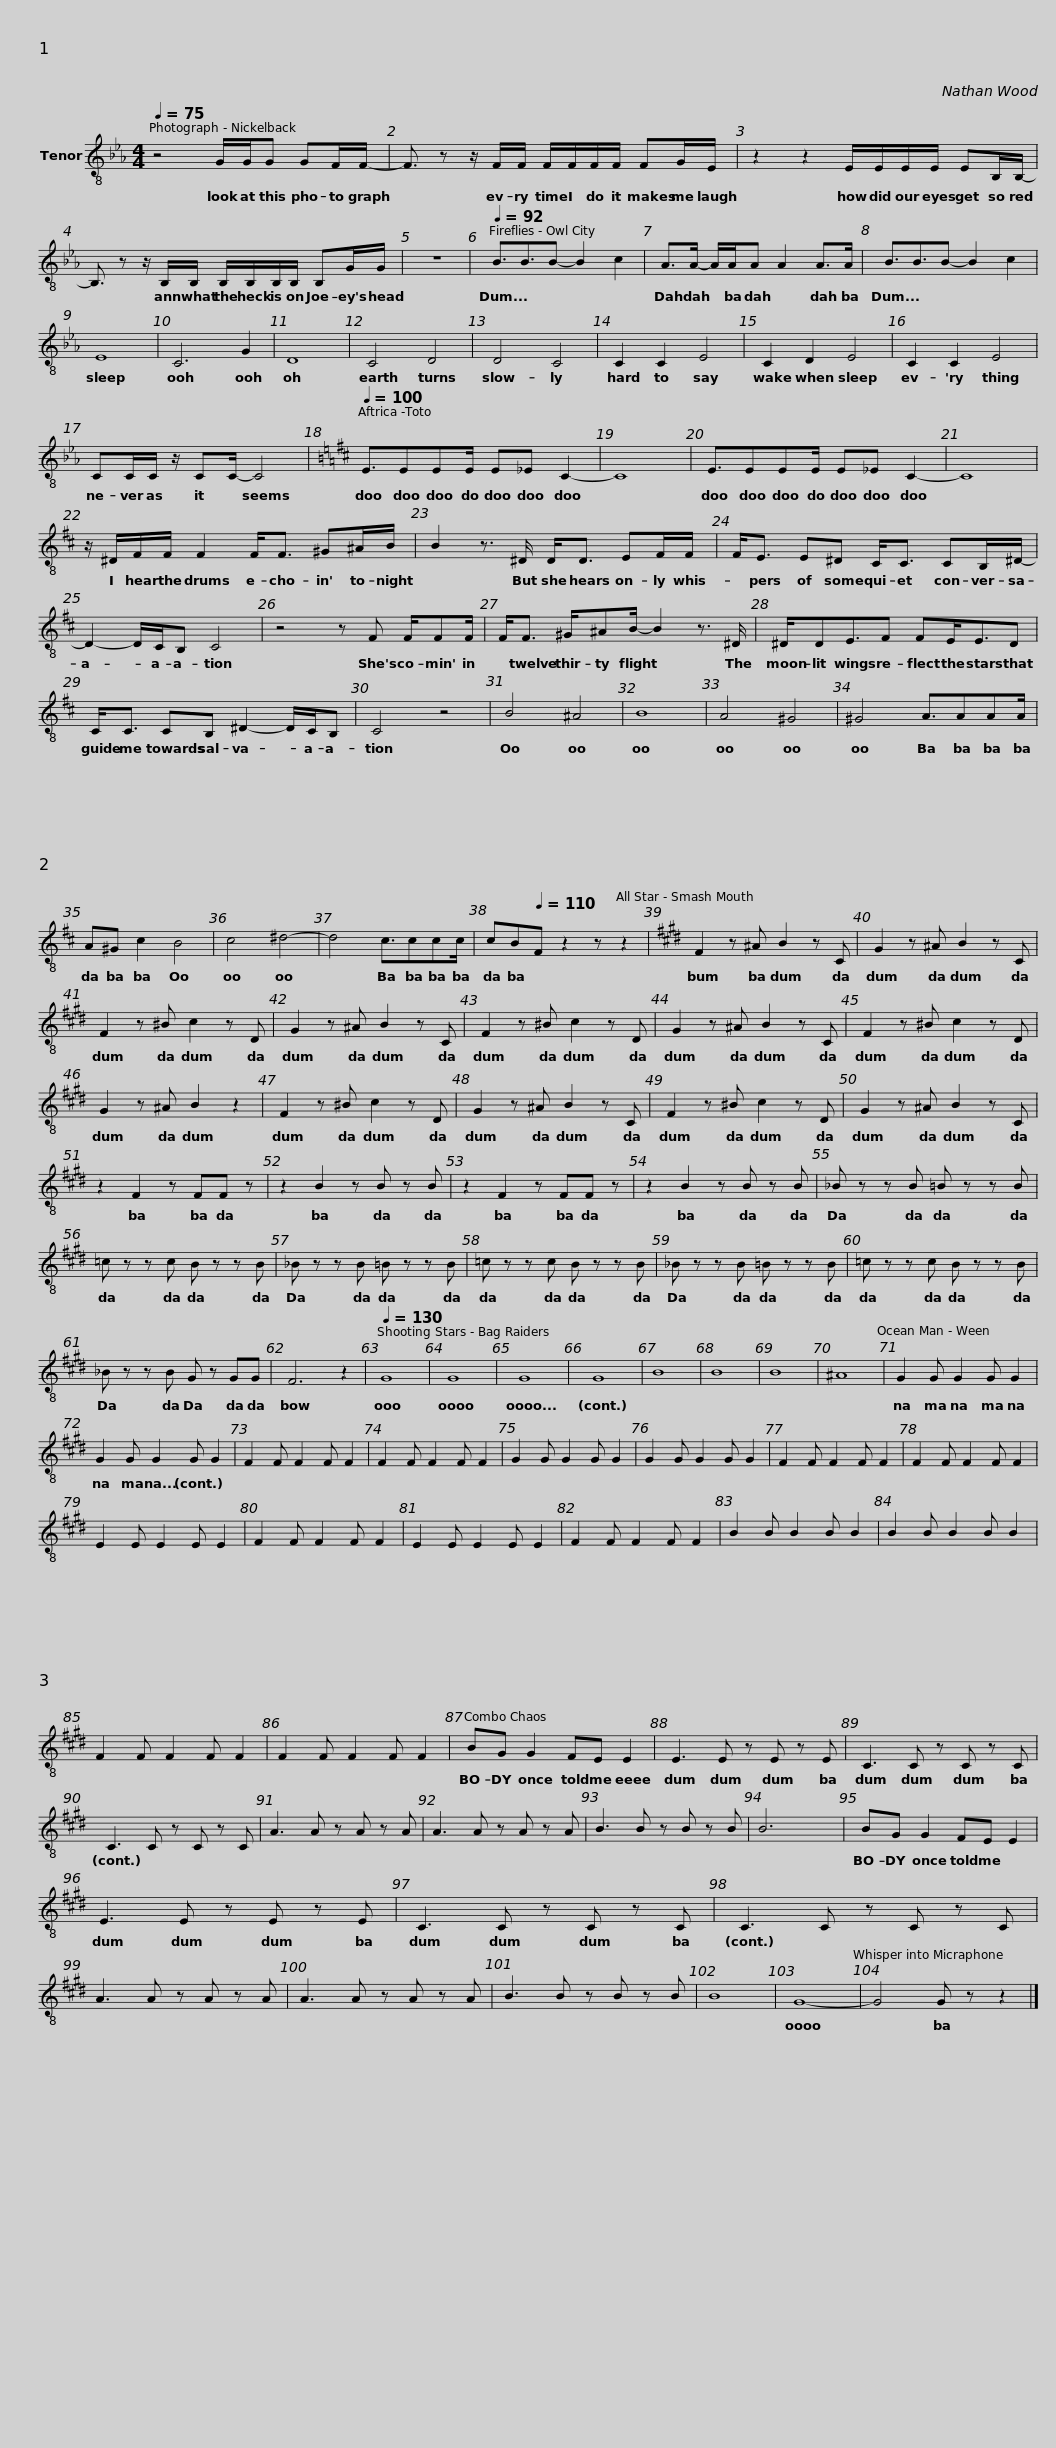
X:1
L:1/8
Q:1/4=75
M:4/4
I:linebreak $
K:Eb
V:1 treble-8
V:1
 z4 G/G/G GF/F/- | F3/2 z z/ F/F/ F/F/F/F/ FG/E/ | z2 z2 E/E/E/E/ EB,/B,/- |$ B,3/2 z z/ B,/B,/ B,/B,/B,/B,/ B,G/G/ | z8 | %5
[Q:1/4=92] B3/2B3/2B- B2 c2 | A>A- A/A/A A2 A>A | B3/2B3/2B- B2 c2 |$ E8 | C6 G2 | %10
 D8 | C4 D4 | D4 C4 | C2 C2 E4 | C2 D2 E4 | %15
 C2 C2 E4 |$ CC/C/ z/ CC/- C4 |[K:D][Q:1/4=100] E3/2EEE/ E_E C2- | C8 | E3/2EEE/ E_E C2- | %20
 C8 |$[K:D] z/ ^D/F/F/ F2 F<F ^G^A/B/ | B2 z3/2 ^D/ D<D EF/F/ | F<E E^D C<C CB,/^D/- |$ D2- D/C/B, C4 | %25
 z4 z F F/FF/ | F<F ^G/^AB/- B2 z3/2 ^D/ | ^D/DE3/2F FE<ED |$ C<C CB, ^D2- D/C/B, | C4 z4 | %30
 B4 ^A4 | B8 | A4 ^G4 | ^G4 A3/2AAA/ | A^G c2 B4 | %35
 c4 ^d4- |$ d4 c3/2ccc/ | cB[Q:1/4=110]F z2 z z2 |[K:E] F2 z ^A B2 z C | G2 z ^A B2 z C | %40
 F2 z ^B c2 z D | G2 z ^A B2 z C |$ F2 z ^B c2 z D | G2 z ^A B2 z C | F2 z ^B c2 z D | %45
 G2 z ^A B2 z2 | F2 z ^B c2 z D | G2 z ^A B2 z C |$ F2 z ^B c2 z D | G2 z ^A B2 z C | %50
 z2 F2 z FF z | z2 B2 z B z B | z2 F2 z FF z | z2 B2 z B z B |$ _B z z B =B z z B | %55
 =c z z c B z z B | _B z z B =B z z B | =c z z c B z z B | _B z z B =B z z B |$ =c z z c B z z B | %60
 _B z z B G z GG | F6 z2 |[Q:1/4=130] G8 | G8 | G8 | %65
 G8 | B8 | B8 | B8 | ^A8 |$ %70
 G2 G G2 G G2 | G2 G G2 G G2 | F2 F F2 F F2 | F2 F F2 F F2 | G2 G G2 G G2 | %75
 G2 G G2 G G2 | F2 F F2 F F2 |$ F2 F F2 F F2 | E2 E E2 E E2 | F2 F F2 F F2 | %80
 E2 E E2 E E2 | F2 F F2 F F2 | B2 B B2 B B2 | B2 B B2 B B2 | F2 F F2 F F2 |$ %85
 F2 F F2 F F2 | BG G2 FE E2 | E3 E z E z E | C3 C z C z C | C3 C z C z C |$ %90
 A3 A z A z A | A3 A z A z A | B3 B z B z B | B6 x2 | BG G2 FE E2 | %95
 E3 E z E z E |$ C3 C z C z C | C3 C z C z C | A3 A z A z A | A3 A z A z A | %100
 B3 B z B z B | B8 | G8- |$ G4 G z z2 |] %104
